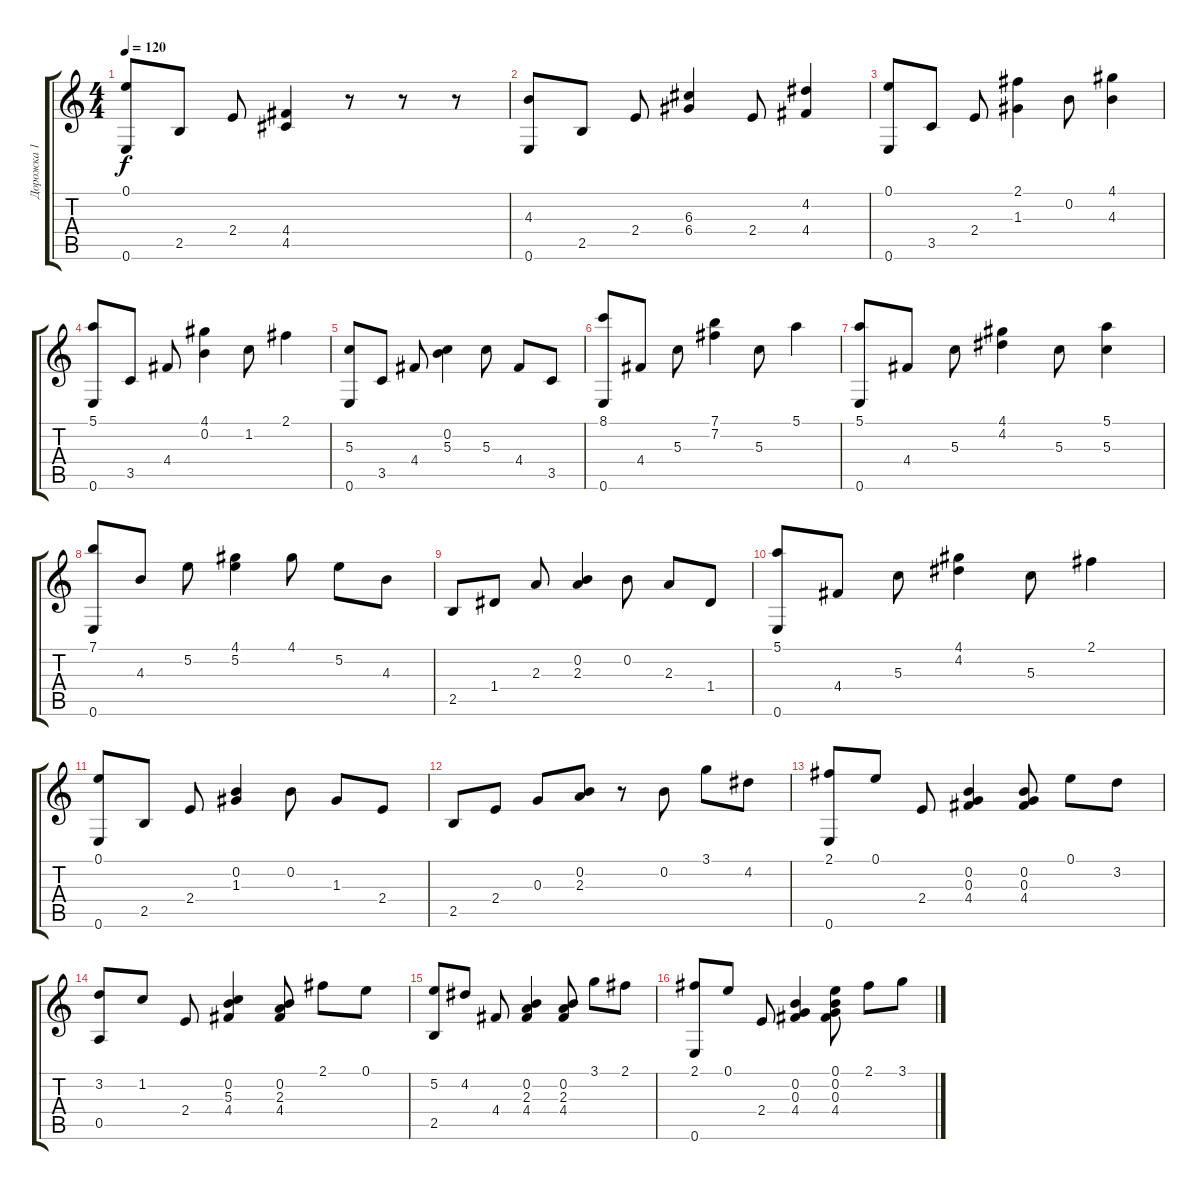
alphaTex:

\track ("Дорожка 1" "Дорожка 1") {instrument acousticguitarsteel}
\staff {score tabs}
\tuning (E4 B3 G3 D3 A2 E2) {hide}
\ts (4 4)
\tempo 120
\clef g2
\ks c
(0.1 0.6).8{dy f} 2.5.8 2.4.8 (4.4 4.5).4 r.8 r.8 r.8 |
(4.3 0.6).8 2.5.8 2.4.8 (6.3 6.4).4 2.4.8 (4.2 4.4).4 |
(0.1 0.6).8 3.5.8 2.4.8 (2.1 1.3).4 0.2.8 (4.1 4.3).4 |
(5.1 0.6).8 3.5.8 4.4.8 (4.1 0.2).4 1.2.8 2.1.4 |
(5.3 0.6).8 3.5.8 4.4.8 (0.2 5.3).4 5.3.8 4.4.8 3.5.8 |
(8.1 0.6).8 4.4.8 5.3.8 (7.1 7.2).4 5.3.8 5.1.4 |
(5.1 0.6).8 4.4.8 5.3.8 (4.1 4.2).4 5.3.8 (5.1 5.3).4 |
(7.1 0.6).8 4.3.8 5.2.8 (4.1 5.2).4 4.1.8 5.2.8 4.3.8 |
2.5.8 1.4.8 2.3.8 (0.2 2.3).4 0.2.8 2.3.8 1.4.8 |
(5.1 0.6).8 4.4.8 5.3.8 (4.1 4.2).4 5.3.8 2.1.4 |
(0.1 0.6).8 2.5.8 2.4.8 (0.2 1.3).4 0.2.8 1.3.8 2.4.8 |
2.5.8 2.4.8 0.3.8 (0.2 2.3).8 r.8 0.2.8 3.1.8 4.2.8 |
(2.1 0.6).8 0.1.8 2.4.8 (0.2 0.3 4.4).4 (0.2 0.3 4.4).8 0.1.8 3.2.8 |
(3.2 0.5).8 1.2.8 2.4.8 (0.2 5.3 4.4).4 (0.2 2.3 4.4).8 2.1.8 0.1.8 |
(5.2 2.5).8 4.2.8 4.4.8 (0.2 2.3 4.4).4 (0.2 2.3 4.4).8 3.1.8 2.1.8 |
(2.1 0.6).8 0.1.8 2.4.8 (0.2 0.3 4.4).4 (0.1 0.2 0.3 4.4).8 2.1.8 3.1.8
